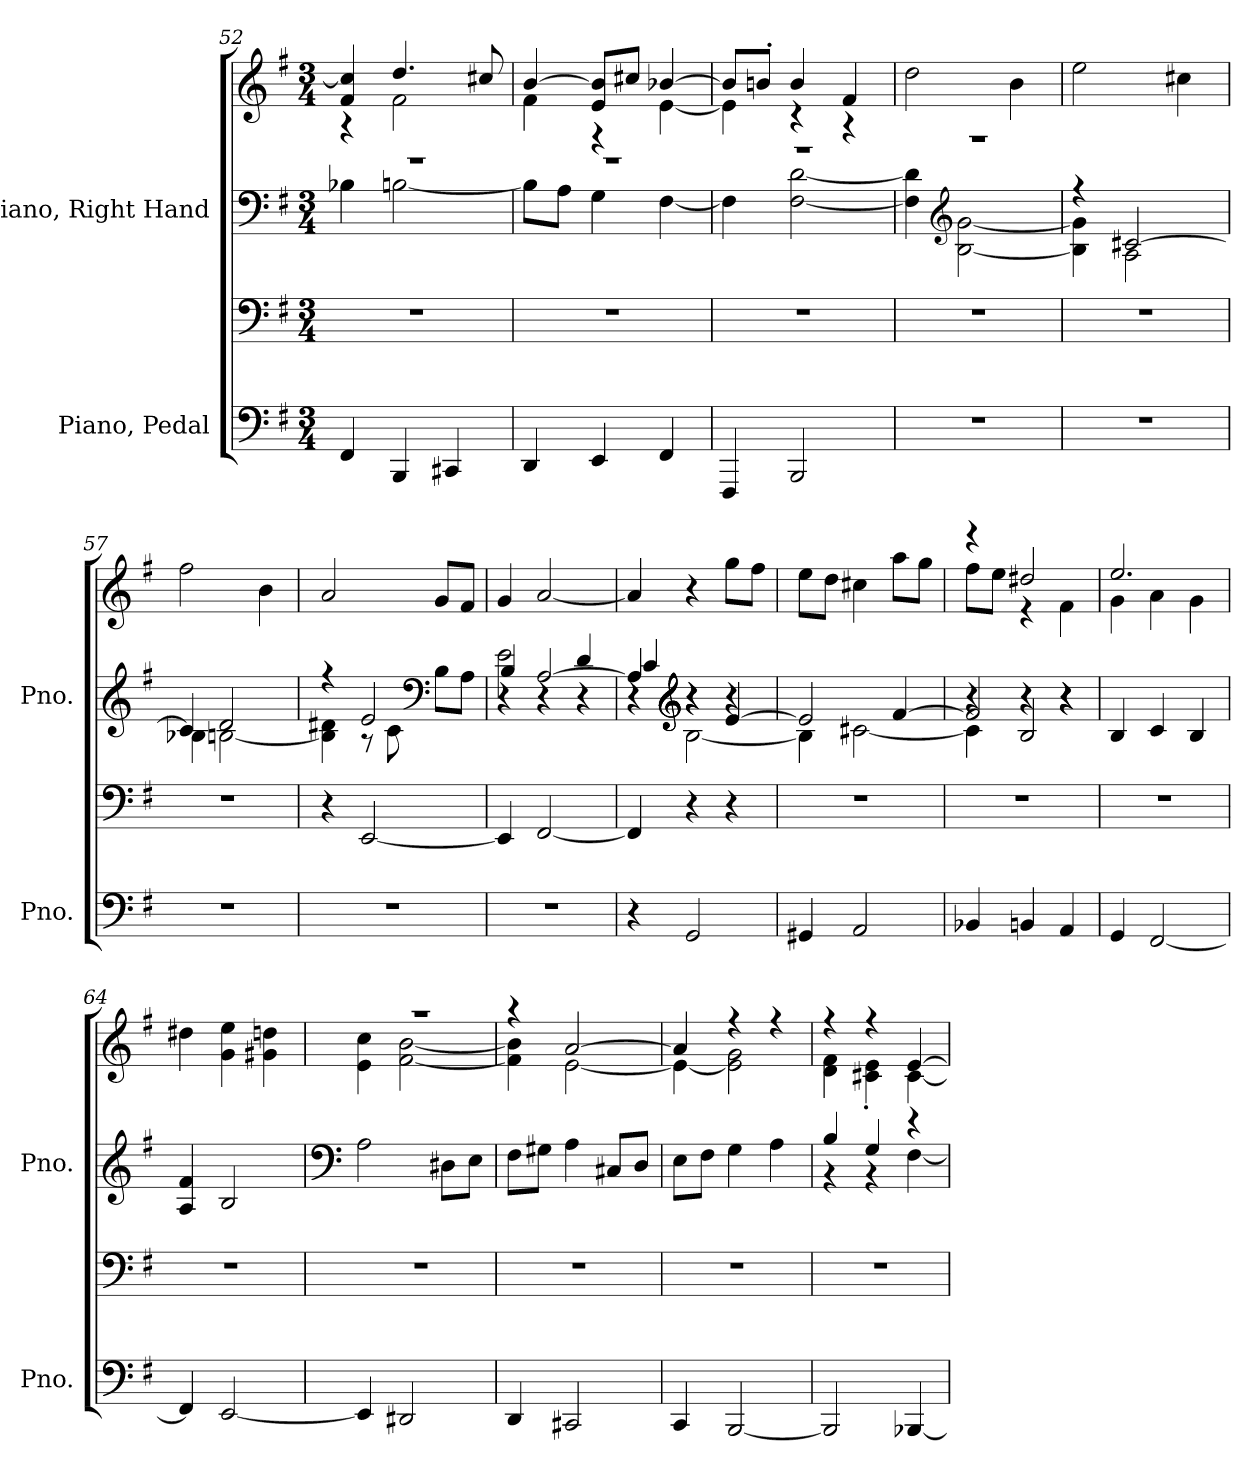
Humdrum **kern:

**kern	**kern	**kern	**kern
*part2	*part2	*part1	*part1
*staff4	*staff3	*staff2	*staff1
*I"Piano, Pedal	*	*I"Piano, Right Hand	*
*I'Pno.	*	*I'Pno.	*
*clefF4	*clefF4	*clefF4	*clefG2
*k[f#]	*k[f#]	*k[f#]	*k[f#]
*M3/4	*M3/4	*M3/4	*M3/4
=52	=52	=52	=52
*	*	*^	*^
4FF#/	2.r	2.r	4B-X\	4f#/ 4cc#/]	4r
4BBB/	.	.	[2Bn\	4.dd/	2f#\
4CC#X/	.	.	.	.	.
.	.	.	.	8cc#X/	.
!!LO:LB:g=z	!!
=53	=53	=53	=53	=53	=53
4DD/	2.r	2.r	8B\L]	[4b/	4f#\
.	.	.	8A\J	.	.
4EE/	.	.	4G\	8e/ 8b/]L	4r
.	.	.	.	8cc#X/J	.
4FF#/	.	.	[4F#\	[4b-X/	[4e\
=54	=54	=54	=54	=54	=54
4FFF#/	2.r	2.r	4F#\]	8b-/L]	4e\]
.	.	.	.	8bn'/J	.
2BBB/	.	.	[2F#\ [2d\	4b/	4r
.	.	.	.	4f#/	4r
*	*	*	*	*v	*v
=55	=55	=55	=55	=55
2.r	2.r	2.r	4F#\] 4d\]	2dd\
*	*	*clefG2	*	*
.	.	.	[2B\ [2g\	.
.	.	.	.	4b\
=56	=56	=56	=56	=56
2.r	2.r	4r	4B\] 4g\]	2ee\
.	.	[2c#X/	2A\	.
.	.	.	.	4cc#X\
=57	=57	=57	=57	=57
2.r	2.r	4c#/]	4B-X\	2ff#\
.	.	2d/	[2Bn\	.
.	.	.	.	4b\
=58	=58	=58	=58	=58
2.r	4r	4r	4B\] 4d#X\	2a/
.	[2EE/	2e/	8r	.
.	.	.	8c\	.
*	*	*clefF4	*	*
.	.	.	8B\L	8g/L
.	.	.	8A\J	8f#/J
=59	=59	=59	=59	=59
*	*	*	*^	*
2.r	4EE/]	4r	2e\	4B/	4g/
.	[2FF#/	[2A/	.	4r	[2a/
.	.	.	4r	4d/	.
!!LO:LB:g=z
=60	=60	=60	=60	=60	=60
4r	4FF#/]	4A/]	4r	4c/	4a/]
*	*	*clefG2	*	*	*
2GG/	4r	4r	[2B\	4r	4r
.	4r	[4e/	.	4r	8gg\L
.	.	.	.	.	8ff#\J
*	*	*	*v	*v	*
=61	=61	=61	=61	=61
4GG#X/	2.r	2e/]	4B\]	8ee\L
.	.	.	.	8dd\J
2AA/	.	.	[2c#X\	4cc#X\
.	.	[4f#/	.	8aa\L
.	.	.	.	8gg\J
=62	=62	=62	=62	=62
*	*	*	*^	*^
4BB-X/	2.r	2f#/]	4c#\]	4r	4r	8ff#\L
.	.	.	.	.	.	8ee\J
4BBn/	.	.	4r	2B/	2dd#X/	4r
4AA/	.	4r	4r	.	.	4f#\
*	*	*v	*v	*v	*	*
=63	=63	=63	=63	=63
4GG/	2.r	4B/	2.ee/	4g\
[2FF#/	.	4c/	.	4a\
.	.	4B/	.	4g\
*	*	*	*v	*v
=64	=64	=64	=64
4FF#/]	2.r	4A/ 4f#/	4dd#X\
[2EE/	.	2B/	4g\ 4ee\
.	.	.	4g#X\ 4ddn\
=65	=65	=65	=65
*	*	*clefF4	*
*	*	*	*^
4EE/]	2.r	2A\	2.r	4e\ 4cc\
2DD#X/	.	.	.	[2f#\ [2b\
.	.	8D#X\L	.	.
.	.	8E\J	.	.
!!LO:PB:g=z	!!
=66	=66	=66	=66	=66
4DD/	2.r	8F#\L	4r	4f#\] 4b\]
.	.	8G#X\J	.	.
2CC#X/	.	4A\	[2a/	[2e\
.	.	8C#X/L	.	.
.	.	8D/J	.	.
=67	=67	=67	=67	=67
4CC/	2.r	8E\L	4a/]	4e\_
.	.	8F#\J	.	.
[2BBB/	.	4G\	4r	2e\] 2g\
.	.	4A\	4r	.
=68	=68	=68	=68	=68
*	*	*^	*	*
2BBB/]	2.r	4B/	4r	4r	4d\ 4f#\
.	.	4G/	4r	4r	4c#X\' 4e\'
[4BBB-X/	.	4r	[4F#\	[4e/	[4c#\
*	*	*v	*v	*	*
*	*	*	*v	*v
=	=	=	=
*-	*-	*-	*-
